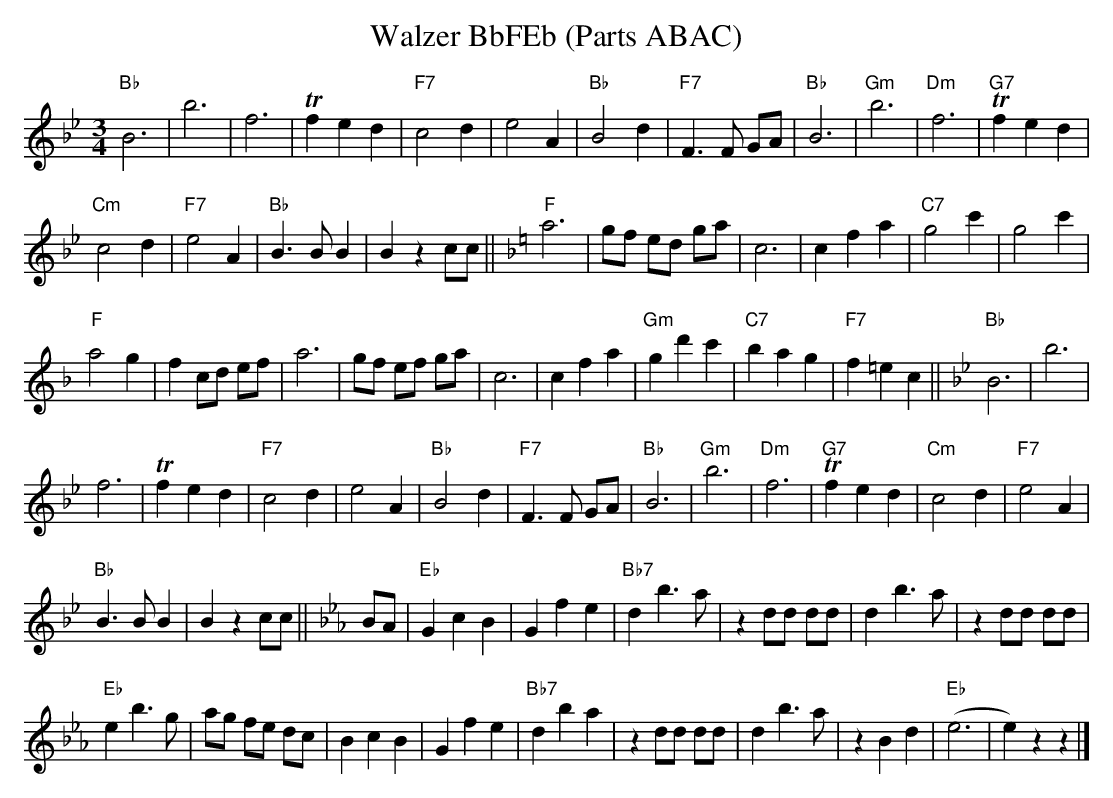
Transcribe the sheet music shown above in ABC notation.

X:1
T: Walzer BbFEb (Parts ABAC)
M:3/4
L:1/4
K:Bb %%MIDI gchordon
"Bb"B3 | b3 | f3 | Tfed | "F7"c2d | e2A | "Bb"B2d | "F7"F>F G/A/ | "Bb"B3 | \
"Gm"b3 | "Dm"f3 | "G7"Tfed |
 "Cm"c2d | "F7"e2A | "Bb"B>BB | Bzc/c/ || [K:F] "F"a3 | g/f/ e/d/ g/a/ | \
c3 | cfa | "C7"g2c' | g2c' |
 "F"a2g | fc/d/ e/f/ | a3 | g/f/ e/f/ g/a/ | c3 | \
cfa | "Gm"gd'c' | "C7"bag | "F7"f=ec || \
[K:Bb] "Bb"B3 | b3 |
 f3 | Tfed | "F7"c2d | e2A | "Bb"B2d | "F7"F>F G/A/ | "Bb"B3 | \
"Gm"b3 | "Dm"f3 | "G7"Tfed | "Cm"c2d | "F7"e2A |
 "Bb"B>BB | Bzc/c/ || \
[K:Eb] B/A/ | "Eb"GcB | Gfe | \
"Bb7"db>a | zd/d/ d/d/ | db>a | zd/d/ d/d/ |
 "Eb"eb>g | a/g/ f/e/ d/c/ | BcB | \
Gfe | "Bb7"dba | zd/d/ d/d/ | db>a | zBd | "Eb"(e3 | e)zz |]
